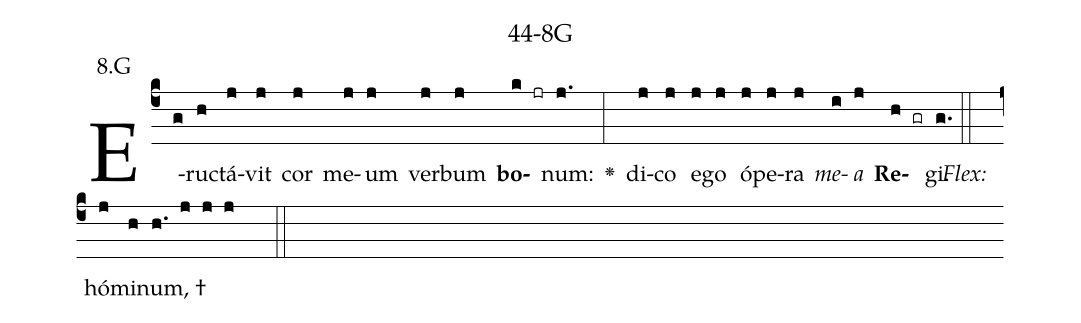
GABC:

name: 44-8G;
annotation: 8.G;
%%
(c4)E(g)ruc(h)tá(j)vit(j) cor(j) me(j)um(j) ver(j)bum(j) <b>bo</b>(k jr)num:(j.) <v>\greheightstar</v>(:) di(j)co(j) e(j)go(j) ó(j)pe(j)ra(j) <i>me</i>(i)<i>a</i>(j) <b>Re</b>(h gr)gi.(g.) (::)
<i>Flex:</i>()  hó(j)mi(h)num, †(h. j j j  ::)

%E(j) u(j) o(i) u(j) a(h) e.(g.) (::)
